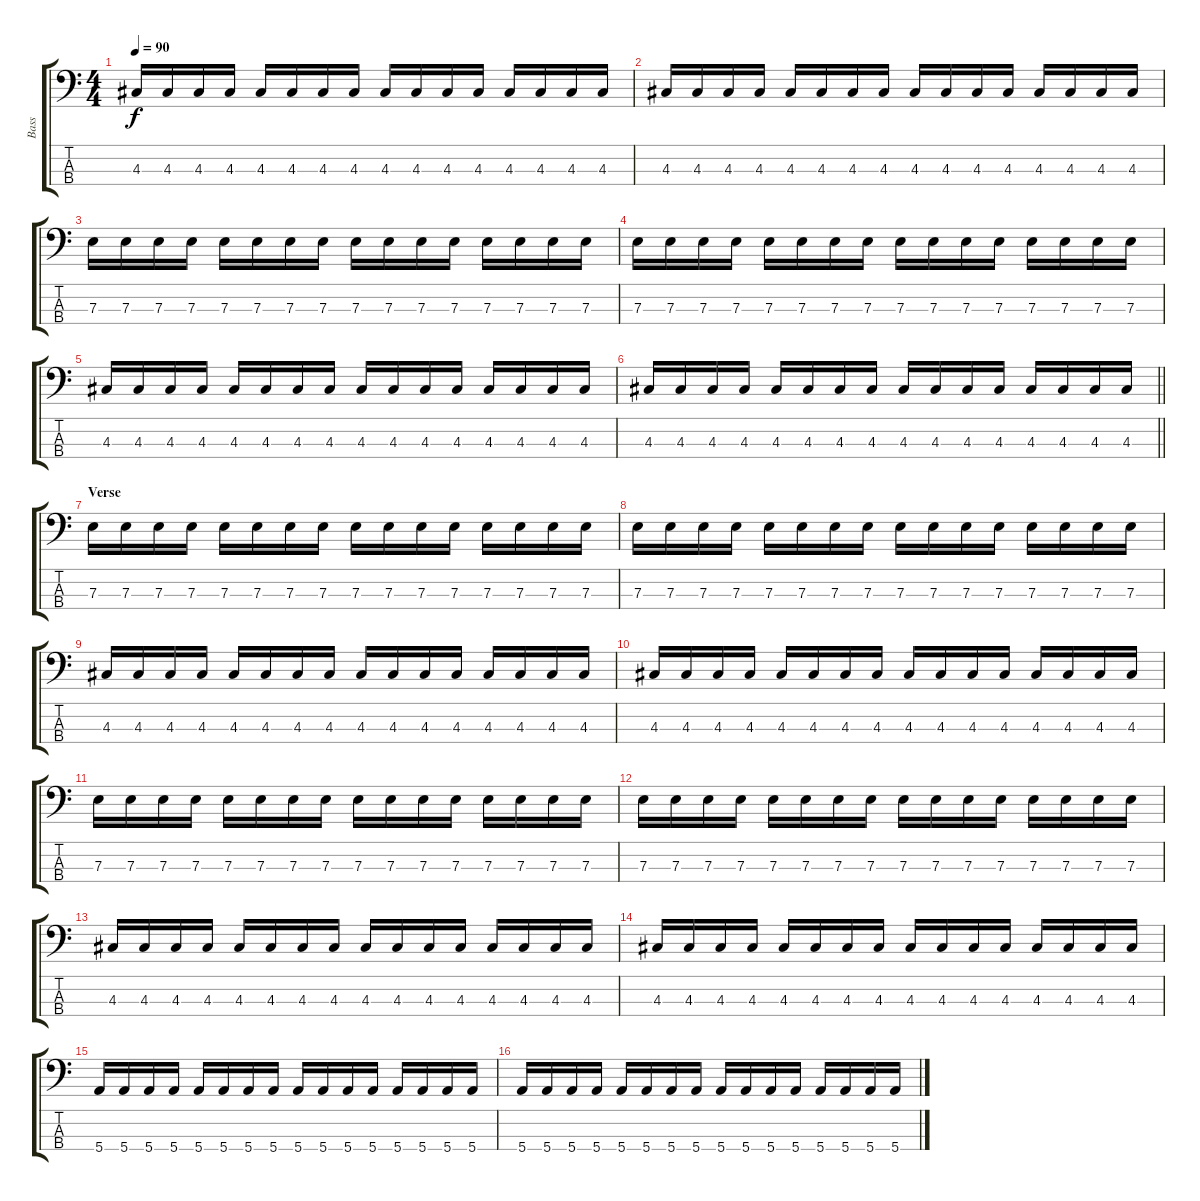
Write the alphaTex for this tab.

\track ("Bass" "Bass") {instrument electricbasspick}
\staff {score tabs}
\tuning (G2 D2 A1 E1) {hide}
\ts (4 4)
\tempo 90
\clef f4
\ks c
4.3.16{dy f} 4.3.16 4.3.16 4.3.16 4.3.16 4.3.16 4.3.16 4.3.16 4.3.16 4.3.16 4.3.16 4.3.16 4.3.16 4.3.16 4.3.16 4.3.16 |
4.3.16 4.3.16 4.3.16 4.3.16 4.3.16 4.3.16 4.3.16 4.3.16 4.3.16 4.3.16 4.3.16 4.3.16 4.3.16 4.3.16 4.3.16 4.3.16 |
7.3.16 7.3.16 7.3.16 7.3.16 7.3.16 7.3.16 7.3.16 7.3.16 7.3.16 7.3.16 7.3.16 7.3.16 7.3.16 7.3.16 7.3.16 7.3.16 |
7.3.16 7.3.16 7.3.16 7.3.16 7.3.16 7.3.16 7.3.16 7.3.16 7.3.16 7.3.16 7.3.16 7.3.16 7.3.16 7.3.16 7.3.16 7.3.16 |
4.3.16 4.3.16 4.3.16 4.3.16 4.3.16 4.3.16 4.3.16 4.3.16 4.3.16 4.3.16 4.3.16 4.3.16 4.3.16 4.3.16 4.3.16 4.3.16 |
\barLineRight lightlight
4.3.16 4.3.16 4.3.16 4.3.16 4.3.16 4.3.16 4.3.16 4.3.16 4.3.16 4.3.16 4.3.16 4.3.16 4.3.16 4.3.16 4.3.16 4.3.16 |
\section ("" "Verse")
7.3.16 7.3.16 7.3.16 7.3.16 7.3.16 7.3.16 7.3.16 7.3.16 7.3.16 7.3.16 7.3.16 7.3.16 7.3.16 7.3.16 7.3.16 7.3.16 |
7.3.16 7.3.16 7.3.16 7.3.16 7.3.16 7.3.16 7.3.16 7.3.16 7.3.16 7.3.16 7.3.16 7.3.16 7.3.16 7.3.16 7.3.16 7.3.16 |
4.3.16 4.3.16 4.3.16 4.3.16 4.3.16 4.3.16 4.3.16 4.3.16 4.3.16 4.3.16 4.3.16 4.3.16 4.3.16 4.3.16 4.3.16 4.3.16 |
4.3.16 4.3.16 4.3.16 4.3.16 4.3.16 4.3.16 4.3.16 4.3.16 4.3.16 4.3.16 4.3.16 4.3.16 4.3.16 4.3.16 4.3.16 4.3.16 |
7.3.16 7.3.16 7.3.16 7.3.16 7.3.16 7.3.16 7.3.16 7.3.16 7.3.16 7.3.16 7.3.16 7.3.16 7.3.16 7.3.16 7.3.16 7.3.16 |
7.3.16 7.3.16 7.3.16 7.3.16 7.3.16 7.3.16 7.3.16 7.3.16 7.3.16 7.3.16 7.3.16 7.3.16 7.3.16 7.3.16 7.3.16 7.3.16 |
4.3.16 4.3.16 4.3.16 4.3.16 4.3.16 4.3.16 4.3.16 4.3.16 4.3.16 4.3.16 4.3.16 4.3.16 4.3.16 4.3.16 4.3.16 4.3.16 |
4.3.16 4.3.16 4.3.16 4.3.16 4.3.16 4.3.16 4.3.16 4.3.16 4.3.16 4.3.16 4.3.16 4.3.16 4.3.16 4.3.16 4.3.16 4.3.16 |
5.4.16 5.4.16 5.4.16 5.4.16 5.4.16 5.4.16 5.4.16 5.4.16 5.4.16 5.4.16 5.4.16 5.4.16 5.4.16 5.4.16 5.4.16 5.4.16 |
5.4.16 5.4.16 5.4.16 5.4.16 5.4.16 5.4.16 5.4.16 5.4.16 5.4.16 5.4.16 5.4.16 5.4.16 5.4.16 5.4.16 5.4.16 5.4.16
